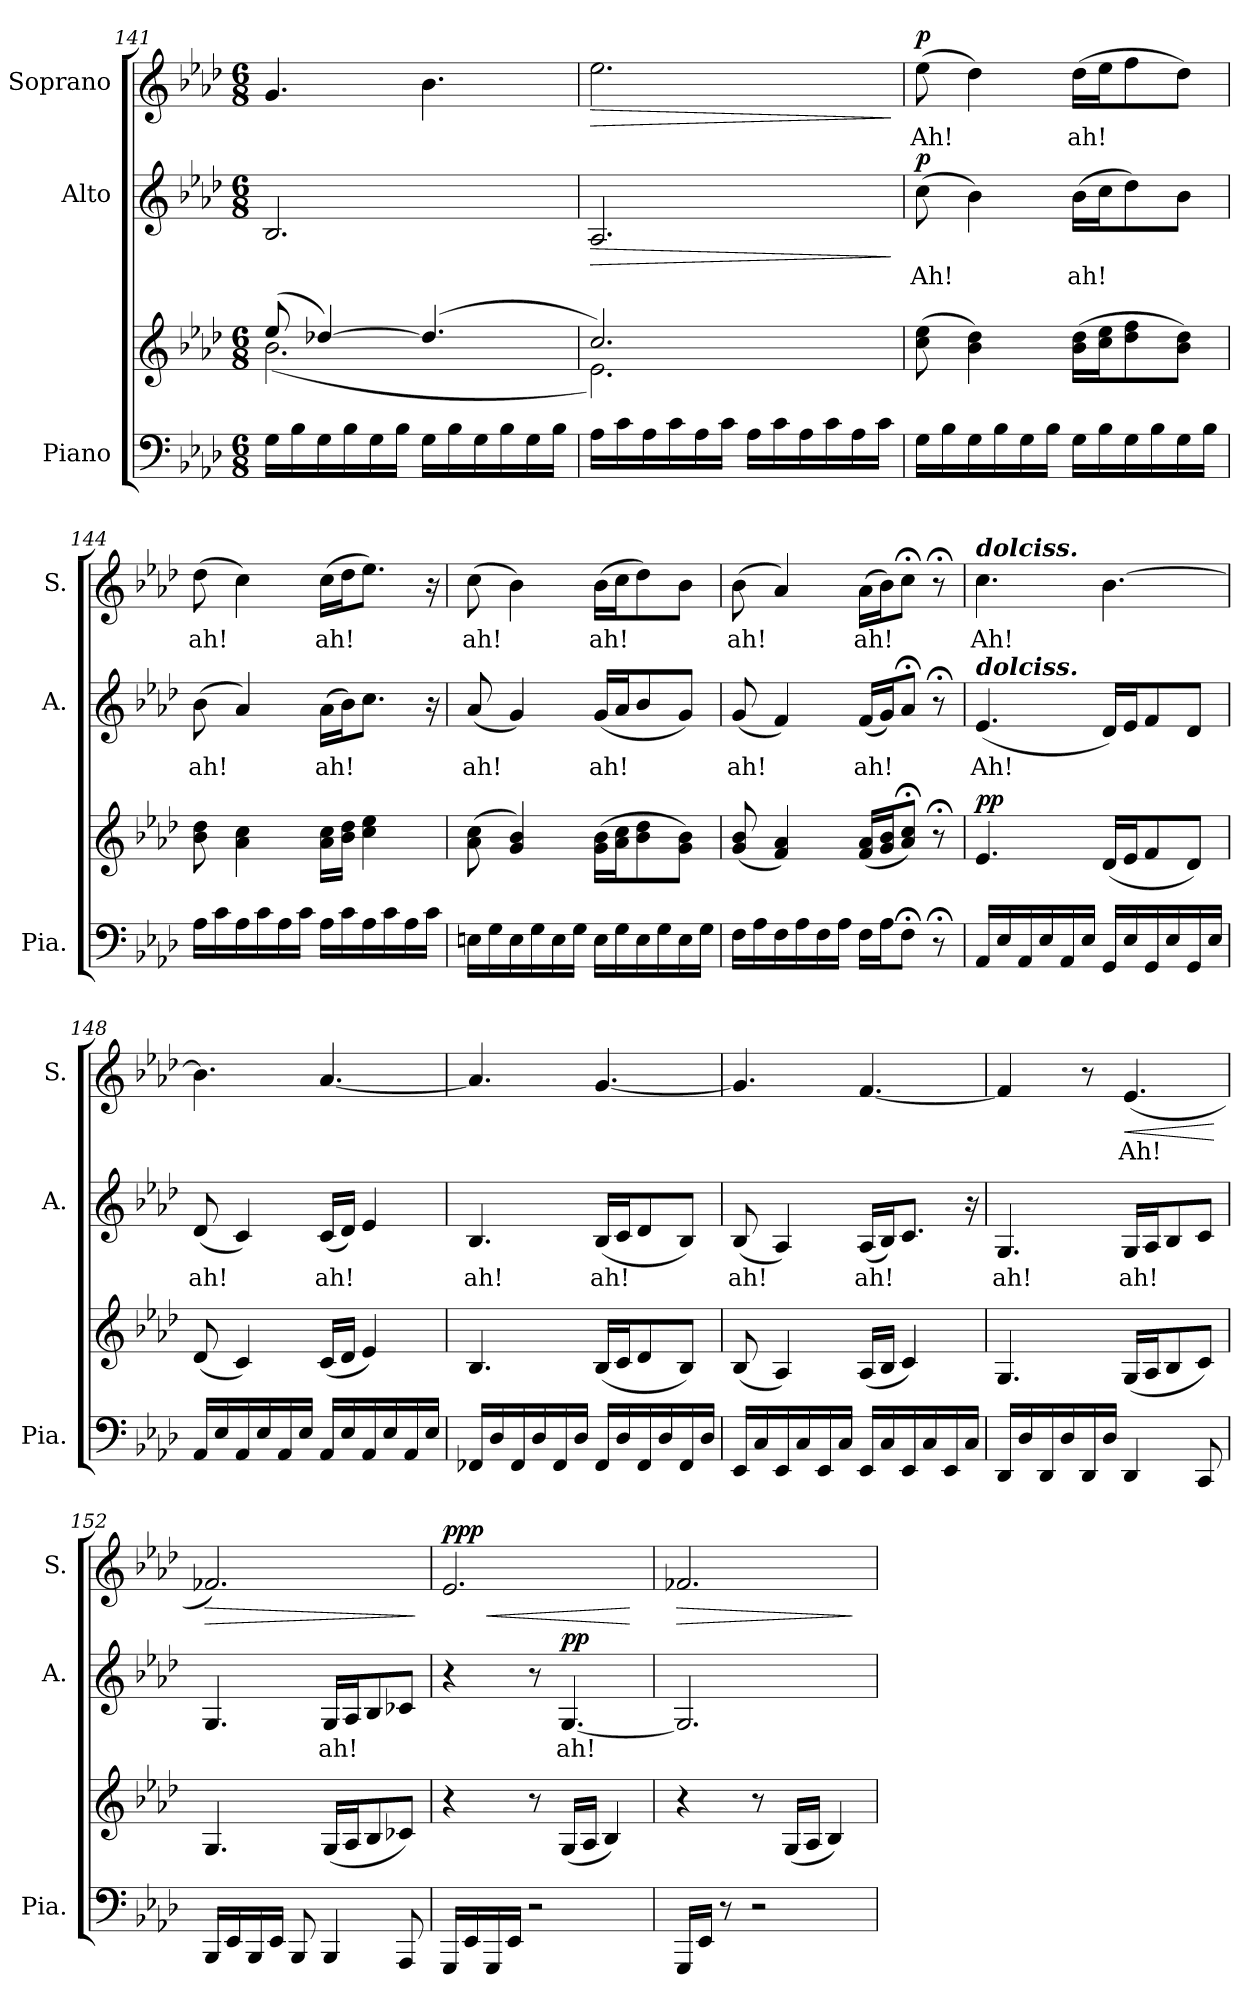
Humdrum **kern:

**kern	**kern	**dynam	**kern	**text	**dynam	**kern	**text	**dynam
*part3	*part3	*part3	*part2	*part2	*part2	*part1	*part1	*part1
*staff4	*staff3	*staff3/4	*staff2	*staff2	*staff2	*staff1	*staff1	*staff1
*I"Piano	*	*	*I"Alto	*	*	*I"Soprano	*	*
*I'Pia.	*	*	*I'A.	*	*	*I'S.	*	*
*clefF4	*clefG2	*	*clefG2	*	*	*clefG2	*	*
*k[b-e-a-d-]	*k[b-e-a-d-]	*	*k[b-e-a-d-]	*	*	*k[b-e-a-d-]	*	*
*M6/8	*M6/8	*	*M6/8	*	*	*M6/8	*	*
=141	=141	=141	=141	=141	=141	=141	=141	=141
*	*^	*	*	*	*	*	*	*
16G\LL	(>8ee-/	(<2.b-\	.	2.B-/	.	.	4.g/	.	.
16B-\	.	.	.	.	.	.	.	.	.
16G\	[4dd-X/)	.	.	.	.	.	.	.	.
16B-\	.	.	.	.	.	.	.	.	.
16G\	.	.	.	.	.	.	.	.	.
16B-\JJ	.	.	.	.	.	.	.	.	.
16G\LL	(>4.dd-/]	.	.	.	.	.	4.b-\	.	.
16B-\	.	.	.	.	.	.	.	.	.
16G\	.	.	.	.	.	.	.	.	.
16B-\	.	.	.	.	.	.	.	.	.
16G\	.	.	.	.	.	.	.	.	.
16B-\JJ	.	.	.	.	.	.	.	.	.
!!LO:LB:g=z
=142	=142	=142	=142	=142	=142	=142	=142	=142	=142
!	!	!	!	!	!	!LO:HP:b	!	!	!LO:HP:b
16A-\LL	2.cc/)	2.e-\)	.	2.A-/	.	>	2.ee-\	.	>
16c\	.	.	.	.	.	.	.	.	.
16A-\	.	.	.	.	.	.	.	.	.
16c\	.	.	.	.	.	.	.	.	.
16A-\	.	.	.	.	.	.	.	.	.
16c\JJ	.	.	.	.	.	.	.	.	.
16A-\LL	.	.	.	.	.	.	.	.	.
16c\	.	.	.	.	.	.	.	.	.
16A-\	.	.	.	.	.	.	.	.	.
16c\	.	.	.	.	.	.	.	.	.
16A-\	.	.	.	.	.	.	.	.	.
16c\JJ	.	.	.	.	.	.	.	.	.
*	*v	*v	*	*	*	*	*	*	*
.	.	.	.	.	]	.	.	]
=143	=143	=143	=143	=143	=143	=143	=143	=143
!	!	!	!	!LO:LY:b	!LO:DY:a	!	!LO:LY:b	!LO:DY:a
16G\LL	(>8cc\ 8ee-\	.	(>8cc\	Ah!	p	(>8ee-\	Ah!	p
16B-\	.	.	.	.	.	.	.	.
16G\	4b-\ 4dd-\)	.	4b-\)	.	.	4dd-\)	.	.
16B-\	.	.	.	.	.	.	.	.
16G\	.	.	.	.	.	.	.	.
16B-\JJ	.	.	.	.	.	.	.	.
!	!	!	!	!LO:LY:b	!	!	!LO:LY:b	!
16G\LL	(>16b-\ 16dd-\LL	.	(>16b-\LL	ah!	.	(>16dd-\LL	ah!	.
16B-\	16cc\ 16ee-\J	.	16cc\J	.	.	16ee-\J	.	.
16G\	8dd-\ 8ff\	.	8dd-\)	.	.	8ff\	.	.
16B-\	.	.	.	.	.	.	.	.
16G\	8b-\ 8dd-\J)	.	8b-\J	.	.	8dd-\J)	.	.
16B-\JJ	.	.	.	.	.	.	.	.
=144	=144	=144	=144	=144	=144	=144	=144	=144
!	!	!	!	!LO:LY:b	!	!	!LO:LY:b	!
16A-\LL	8b-\ 8dd-\	.	(>8b-\	ah!	.	(>8dd-\	ah!	.
16c\	.	.	.	.	.	.	.	.
16A-\	4a-\ 4cc\	.	4a-/)	.	.	4cc\)	.	.
16c\	.	.	.	.	.	.	.	.
16A-\	.	.	.	.	.	.	.	.
16c\JJ	.	.	.	.	.	.	.	.
!	!	!	!	!LO:LY:b	!	!	!LO:LY:b	!
16A-\LL	16a-\ 16cc\LL	.	(>16a-\LL	ah!	.	(>16cc\LL	ah!	.
16c\	16b-\ 16dd-\JJ	.	16b-\J)	.	.	16dd-\J	.	.
16A-\	4cc\ 4ee-\	.	8.cc\J	.	.	8.ee-\J)	.	.
16c\	.	.	.	.	.	.	.	.
16A-\	.	.	.	.	.	.	.	.
16c\JJ	.	.	16r	.	.	16r	.	.
=145	=145	=145	=145	=145	=145	=145	=145	=145
!	!	!	!	!LO:LY:b	!	!	!LO:LY:b	!
16En\LL	(>8a-\ 8cc\	.	(<8a-/	ah!	.	(>8cc\	ah!	.
16G\	.	.	.	.	.	.	.	.
16E\	4g/ 4b-/)	.	4g/)	.	.	4b-\)	.	.
16G\	.	.	.	.	.	.	.	.
16E\	.	.	.	.	.	.	.	.
16G\JJ	.	.	.	.	.	.	.	.
!	!	!	!	!LO:LY:b	!	!	!LO:LY:b	!
16E\LL	(>16g\ 16b-\LL	.	(<16g/LL	ah!	.	(>16b-\LL	ah!	.
16G\	16a-\ 16cc\J	.	16a-/J	.	.	16cc\J	.	.
16E\	8b-\ 8dd-\	.	8b-/	.	.	8dd-\)	.	.
16G\	.	.	.	.	.	.	.	.
16E\	8g\ 8b-\J)	.	8g/J)	.	.	8b-\J	.	.
16G\JJ	.	.	.	.	.	.	.	.
=146	=146	=146	=146	=146	=146	=146	=146	=146
!	!	!	!	!LO:LY:b	!	!	!LO:LY:b	!
16F\LL	(<8g/ 8b-/	.	(<8g/	ah!	.	(>8b-\	ah!	.
16A-\	.	.	.	.	.	.	.	.
16F\	4f/ 4a-/)	.	4f/)	.	.	4a-/)	.	.
16A-\	.	.	.	.	.	.	.	.
16F\	.	.	.	.	.	.	.	.
16A-\JJ	.	.	.	.	.	.	.	.
!	!	!	!	!LO:LY:b	!	!	!LO:LY:b	!
16F\LL	(<16f/ 16a-/LL	.	(<16f/LL	ah!	.	(>16a-\LL	ah!	.
16A-\J	16g/ 16b-/J	.	16g/J)	.	.	16b-\J)	.	.
8F;<\J	8a-/;< 8cc/;<J)	.	8a-;</J	.	.	8cc;<\J	.	.
8r;<	8r;<	.	8r;<	.	.	8r;<	.	.
!!LO:PB:g=z
=147	=147	=147	=147	=147	=147	=147	=147	=147
!	!	!	!	!	!	!LO:TX:a:Bi:t=dolciss.	!	!
!	!	!	!LO:TX:a:Bi:t=dolciss.	!	!	!	!	!
!	!	!LO:DY:a	!	!LO:LY:b	!	!	!LO:LY:b	!
16AA-/LL	4.e-/	pp	(<4.e-/	Ah!	.	4.cc\	Ah!	.
16E-/	.	.	.	.	.	.	.	.
16AA-/	.	.	.	.	.	.	.	.
16E-/	.	.	.	.	.	.	.	.
16AA-/	.	.	.	.	.	.	.	.
16E-/JJ	.	.	.	.	.	.	.	.
16GG/LL	(>16d-/LL	.	16d-/LL)	.	.	[4.b-\	.	.
16E-/	16e-/J	.	16e-/J	.	.	.	.	.
16GG/	8f/	.	8f/	.	.	.	.	.
16E-/	.	.	.	.	.	.	.	.
16GG/	8d-/J)	.	8d-/J	.	.	.	.	.
16E-/JJ	.	.	.	.	.	.	.	.
=148	=148	=148	=148	=148	=148	=148	=148	=148
!	!	!	!	!LO:LY:b	!	!	!	!
16AA-/LL	(<8d-/	.	(<8d-/	ah!	.	4.b-\]	.	.
16E-/	.	.	.	.	.	.	.	.
16AA-/	4c/)	.	4c/)	.	.	.	.	.
16E-/	.	.	.	.	.	.	.	.
16AA-/	.	.	.	.	.	.	.	.
16E-/JJ	.	.	.	.	.	.	.	.
!	!	!	!	!LO:LY:b	!	!	!	!
16AA-/LL	(<16c/LL	.	(<16c/LL	ah!	.	[4.a-/	.	.
16E-/	16d-/JJ	.	16d-/JJ)	.	.	.	.	.
16AA-/	4e-/)	.	4e-/	.	.	.	.	.
16E-/	.	.	.	.	.	.	.	.
16AA-/	.	.	.	.	.	.	.	.
16E-/JJ	.	.	.	.	.	.	.	.
=149	=149	=149	=149	=149	=149	=149	=149	=149
!	!	!	!	!LO:LY:b	!	!	!	!
16FF-X/LL	4.B-/	.	4.B-/	ah!	.	4.a-/]	.	.
16D-/	.	.	.	.	.	.	.	.
16FF-/	.	.	.	.	.	.	.	.
16D-/	.	.	.	.	.	.	.	.
16FF-/	.	.	.	.	.	.	.	.
16D-/JJ	.	.	.	.	.	.	.	.
!	!	!	!	!LO:LY:b	!	!	!	!
16FF-/LL	(<16B-/LL	.	(<16B-/LL	ah!	.	[4.g/	.	.
16D-/	16c/J	.	16c/J	.	.	.	.	.
16FF-/	8d-/	.	8d-/	.	.	.	.	.
16D-/	.	.	.	.	.	.	.	.
16FF-/	8B-/J)	.	8B-/J)	.	.	.	.	.
16D-/JJ	.	.	.	.	.	.	.	.
=150	=150	=150	=150	=150	=150	=150	=150	=150
!	!	!	!	!LO:LY:b	!	!	!	!
16EE-/LL	(<8B-/	.	(<8B-/	ah!	.	4.g/]	.	.
16C/	.	.	.	.	.	.	.	.
16EE-/	4A-/)	.	4A-/)	.	.	.	.	.
16C/	.	.	.	.	.	.	.	.
16EE-/	.	.	.	.	.	.	.	.
16C/JJ	.	.	.	.	.	.	.	.
!	!	!	!	!LO:LY:b	!	!	!	!
16EE-/LL	(<16A-/LL	.	(<16A-/LL	ah!	.	[4.f/	.	.
16C/	16B-/JJ	.	16B-/J)	.	.	.	.	.
16EE-/	4c/)	.	8.c/J	.	.	.	.	.
16C/	.	.	.	.	.	.	.	.
16EE-/	.	.	.	.	.	.	.	.
16C/JJ	.	.	16r	.	.	.	.	.
!!LO:LB:g=z
=151	=151	=151	=151	=151	=151	=151	=151	=151
!	!	!	!	!LO:LY:b	!	!	!	!
16DD-/LL	4.G/	.	4.G/	ah!	.	4f/]	.	.
16D-/	.	.	.	.	.	.	.	.
16DD-/	.	.	.	.	.	.	.	.
16D-/	.	.	.	.	.	.	.	.
16DD-/	.	.	.	.	.	8r	.	.
16D-/JJ	.	.	.	.	.	.	.	.
!	!	!	!	!LO:LY:b	!	!	!LO:LY:b	!LO:HP:b
4DD-/	(<16G/LL	.	16G/LL	ah!	.	(<4.e-/	Ah!	<
.	16A-/J	.	16A-/J	.	.	.	.	.
.	8B-/	.	8B-/	.	.	.	.	.
8CC/	8c/J)	.	8c/J	.	.	.	.	.
.	.	.	.	.	.	.	.	[
=152	=152	=152	=152	=152	=152	=152	=152	=152
!	!	!	!	!	!	!	!	!LO:HP:b
16BBB-/LL	4.G/	.	4.G/	.	.	2.f-X/)	.	>
16EE-/	.	.	.	.	.	.	.	.
16BBB-/	.	.	.	.	.	.	.	.
16EE-/JJ	.	.	.	.	.	.	.	.
8BBB-/	.	.	.	.	.	.	.	.
!	!	!	!	!LO:LY:b	!	!	!	!
4BBB-/	(<16G/LL	.	16G/LL	ah!	.	.	.	.
.	16A-/J	.	16A-/J	.	.	.	.	.
.	8B-/	.	8B-/	.	.	.	.	.
8AAA-/	8c-X/J)	.	8c-X/J	.	.	.	.	.
.	.	.	.	.	.	.	.	]
=153	=153	=153	=153	=153	=153	=153	=153	=153
!	!	!	!	!	!	!	!	!LO:HP:b
!	!	!	!	!	!	!	!	!LO:DY:n=1:a
16GGG/LL	4r	.	4r	.	.	2.e-/	.	< ppp
16EE-/	.	.	.	.	.	.	.	.
16GGG/	.	.	.	.	.	.	.	.
16EE-/JJ	.	.	.	.	.	.	.	.
2r	8r	.	8r	.	.	.	.	.
!	!	!	!	!LO:LY:b	!LO:DY:a	!	!	!
.	(<16G/LL	.	[4.G/	ah!	pp	.	.	.
.	16A-/JJ	.	.	.	.	.	.	.
.	4B-/)	.	.	.	.	.	.	.
.	.	.	.	.	.	.	.	[
=154	=154	=154	=154	=154	=154	=154	=154	=154
!	!	!	!	!	!	!	!	!LO:HP:b
16GGG/LL	4r	.	2.G/]	.	.	2.f-X/	.	>
16EE-/JJ	.	.	.	.	.	.	.	.
8r	.	.	.	.	.	.	.	.
2r	8r	.	.	.	.	.	.	.
.	(<16G/LL	.	.	.	.	.	.	.
.	16A-/JJ	.	.	.	.	.	.	.
.	4B-/)	.	.	.	.	.	.	.
.	.	.	.	.	.	.	.	]
=	=	=	=	=	=	=	=	=
*-	*-	*-	*-	*-	*-	*-	*-	*-
